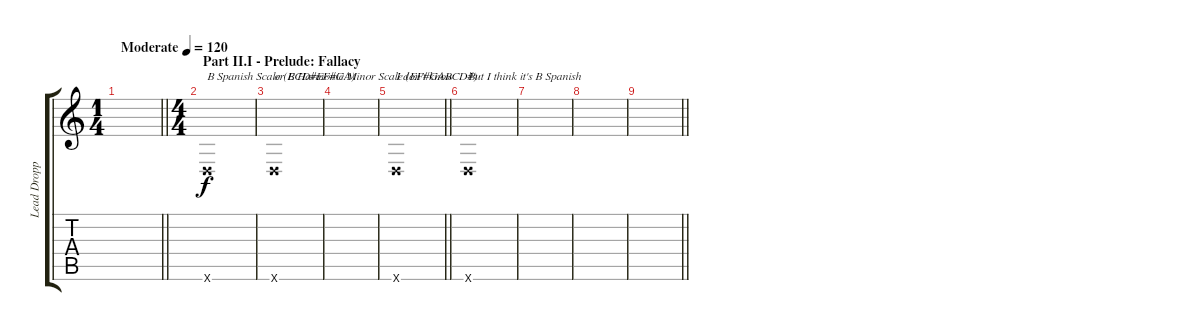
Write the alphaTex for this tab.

\track ("Lead Dropped D " "Lead Dropp") {instrument distortionguitar}
\staff {score tabs}
\tuning (E4 B3 G3 D3 A2 D2) {hide}
\ts (1 4)
\tempo (120 "Moderate")
\clef g2
\barLineRight lightlight
\ks c
|
\ts (4 4)
\section ("" "Part II.I - Prelude: Fallacy")
0.6{x}.1{txt "B Spanish Scale (BCD#EF#GA)" volume 0} |
0.6{x}.1{txt "or E Harmonic Minor Scale (EF#GABCD#)"} |
|
\barLineRight lightlight
0.6{x}.1{txt "I don't know"} |
0.6{x}.1{txt "But I think it's B Spanish"} |
|
|
\barLineRight lightlight
